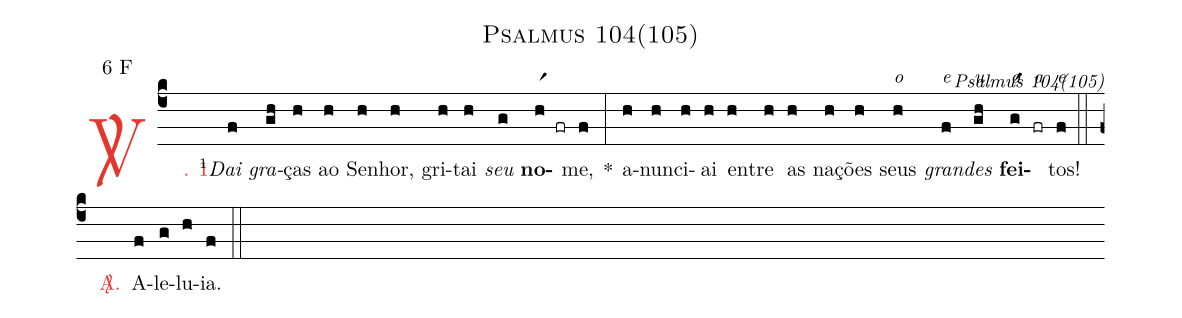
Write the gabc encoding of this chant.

name: Psalmus 104(105);
mode: 6;
mode-differentia: F;
commentary: Psalmus 104(105);
%%
(c4)

<c><sp>V/</sp>. 1.</c>() <v>\VSup{1}</v><i>Dai</i>(f) <i>gra</i>(gh)ças(h) ao(h) Se(h)nhor,(h) gri(h)tai(h) <i>seu</i>(g) <b>no</b>(hr1 fr)me,(f) *(:) a(h)nun(h)ci(h)ai(h) en(h)tre(h) as(h) na(h)ções(h) seus<alt>o</alt>(h) <i>gran</i><alt>e</alt>(f)<i>des</i><alt>u</alt>(gh) <b>fei</b><alt>o</alt>(gr1)<alt>a</alt>(fr)tos!<alt>e</alt>(f)

(::)

<nlba><c><sp>A/</sp>.</c>() A</nlba>(f)le(g)lu(h)ia.(f)

(::)
